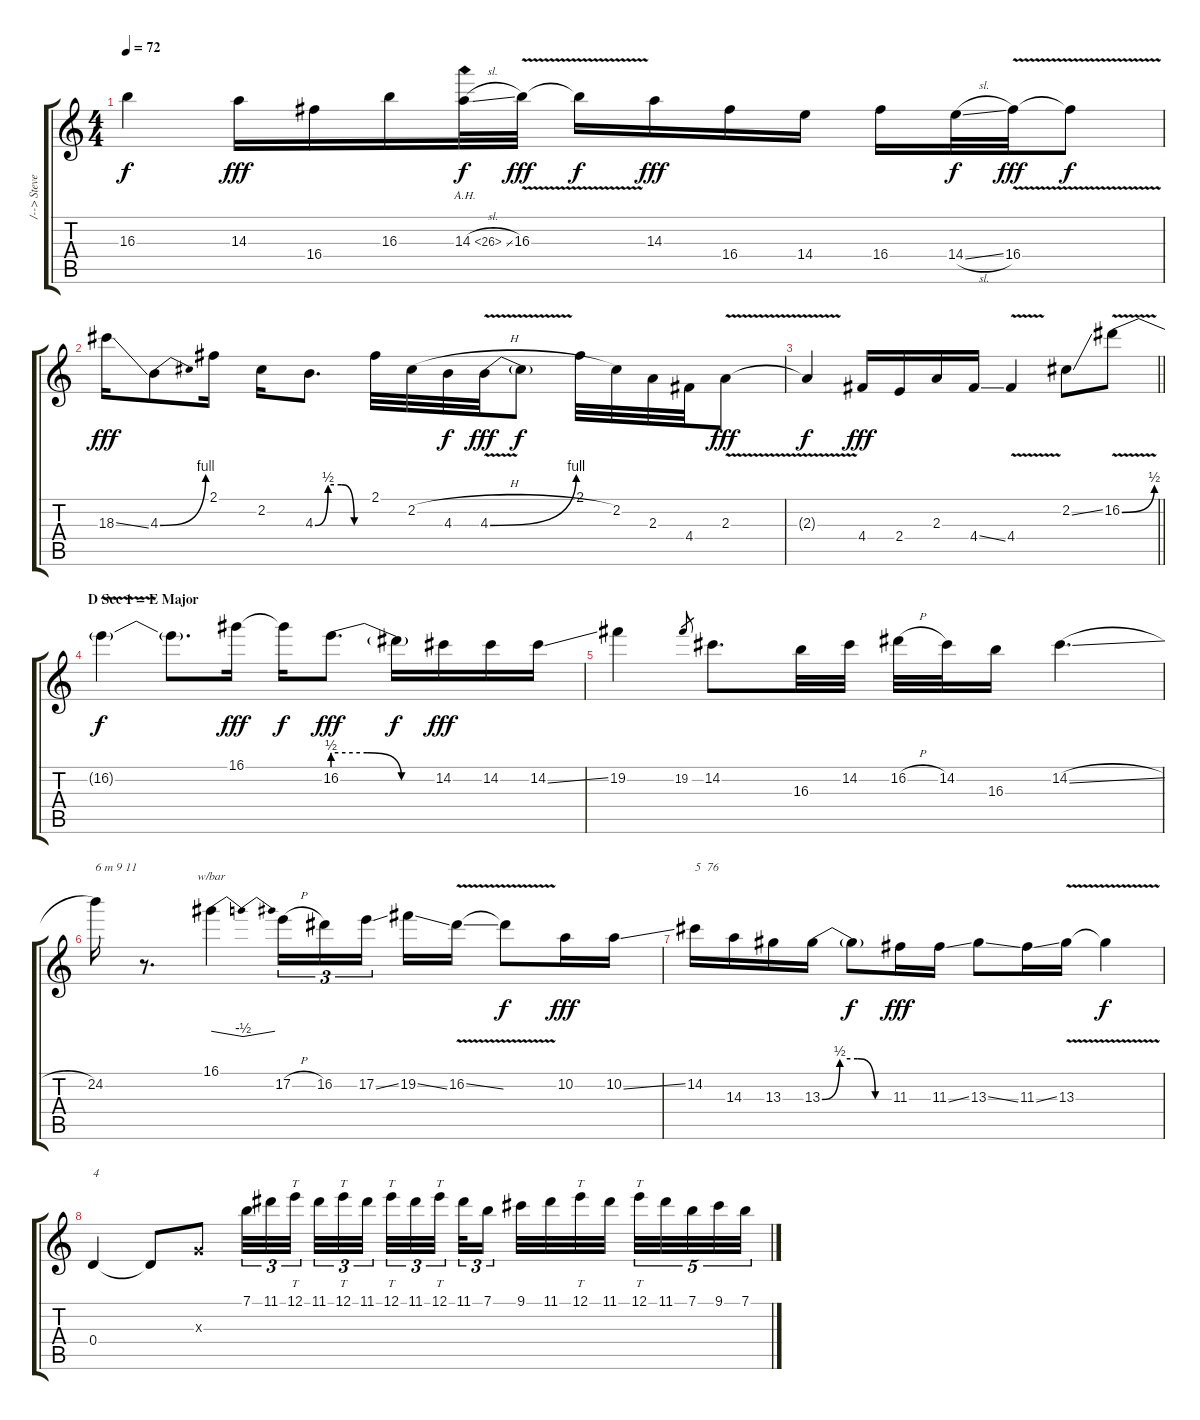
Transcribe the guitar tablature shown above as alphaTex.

\track ("/--> Steve Vai <---/" "/--> Steve") {instrument overdrivenguitar}
\staff {score tabs}
\tuning (E4 B3 G3 D3 A2 E2) {hide}
\ts (4 4)
\tempo 72
\clef g2
\ks c
16.3{t}.4{dy f} 14.3.16{dy fff} 16.4.16 16.3.16 14.3{ah 12 sl}.32{dy f} 16.3{v}.32{dy fff} 16.3{t}.16{dy f} 14.3.16{dy fff} 16.4.16 14.4.16 16.4.16 14.4{sl}.32{dy f} 16.4{v}.32{dy fff} 16.4{t}.8{dy f} |
18.3{ss}.16{txt "" dy fff} 4.3{be (bend 0 0 60 4)}.8 2.1.16 2.2.16 4.3{be (custom 0 0 15 2 30 2 45 0 60 0)}.8{d} 2.1.32 2.2{h}.32 4.3.32{dy f} 4.3{be (bend 0 0 60 4) v}.32{dy fff} 4.3{t}.8{dy f} 2.1.32 2.2.32 2.3.32 4.4.32 2.3{v}.8{txt "" dy fff} |
\barLineRight lightlight
2.3{t}.4{dy f} 4.4.16{dy fff} 2.4.16 2.3.16 4.4{ss}.16 4.4{v}.4 2.2{ss}.8 16.2{be (bend 0 0 60 2) v}.8 |
\section ("" "D Sec 1 = E Major")
16.2{t}.4{txt "" dy f} 16.2{t}.8{d} 16.1.16{dy fff} 16.1{t}.16{dy f} 16.2{be (custom 0 2 20 2 40 0 60 0)}.8{d dy fff} 16.2{t}.16{dy f} 14.2.16{dy fff} 14.2.16 14.2{ss}.16 |
19.2.4{txt ""} 19.2.8{gr} 14.2.8{d} 16.3.32 14.2.32 16.2{h}.32 14.2.32 16.3.16 14.2{sl}.4{d} |
24.2.16{txt "6 m 9 11"} r.8{d} 16.1.4{tbe (dip default 0 0 30 -2 60 0)} 17.2{h}.16{tu (3 2)} 16.2.16{tu (3 2)} 17.2{ss}.16{tu (3 2) beam splitsecondary} 19.2{ss}.16 16.2{v ss}.16 16.2{t}.8{dy f} 10.2.16{dy fff} 10.2{ss}.16 |
14.2.16{txt "5  76"} 14.3.16 13.3.16 13.3{be (custom 0 0 15 2 30 2 45 0 60 0)}.16 13.3{t}.8{dy f} 11.3.16{dy fff} 11.3{ss}.16 13.3{ss}.8 11.3{ss}.16 13.3{v}.16 13.3{t}.4{dy f} |
0.4.4{txt "4 "} 0.4{t}.8 0.3{x}.8 7.1.32{tu (3 2) txt ""} 11.1.32{tu (3 2)} 12.1.32{tt tu (3 2) beam splitsecondary} 11.1.32{tu (3 2)} 12.1.32{tt tu (3 2)} 11.1.32{tu (3 2) beam splitsecondary} 12.1.32{tt tu (3 2)} 11.1.32{tu (3 2)} 12.1.32{tt tu (3 2) beam splitsecondary} 11.1.32{tu (3 2)} 7.1.16{tu (3 2)} 9.1.32{txt ""} 11.1.32 12.1.32{tt} 11.1.32{beam splitsecondary} 12.1.32{tt tu (5 4)} 11.1.32{tu (5 4)} 7.1.32{tu (5 4)} 9.1.32{tu (5 4)} 7.1.32{tu (5 4)}
